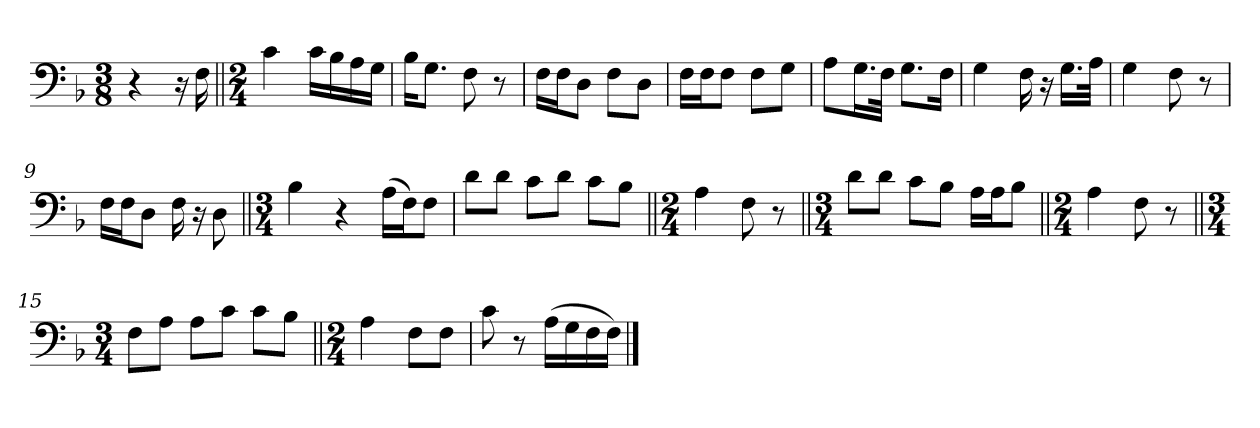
**kern
*part1
*staff1
*clefF4
*k[b-]
*M3/8
=1
4r
16r
16F\
=2||
*M2/4
4c\
16c\LL
16B-\
16A\
16G\JJ
=3
16B-\KL
8.G\J
8F\
8r
=4
16F\LL
16F\J
8D\J
8F\L
8D\J
=5
16F\LL
16F\J
8F\J
8F\L
8G\J
=6
8A\L
16.G\L
32F\JJk
8.G\L
16F\Jk
=7
4G\
16F\
16r
16.G\LL
32A\JJk
=8
4G\
8F\
8r
=9
16F\LL
16F\J
8D\J
16F\
16r
8D\
=10||
*M3/4
4B-\
4r
(16A\LL
16F\J)
8F\J
=11
8d\L
8d\J
8c\L
8d\J
8c\L
8B-\J
=12||
*M2/4
4A\
8F\
8r
=13||
*M3/4
8d\L
8d\J
8c\L
8B-\J
16A\LL
16A\J
8B-\J
=14||
*M2/4
4A\
8F\
8r
=15||
*M3/4
8F\L
8A\J
8A\L
8c\J
8c\L
8B-\J
=16||
*M2/4
4A\
8F\L
8F\J
=17
8c\
8r
(16A\LL
16G\
16F\
16F\JJ)
==
*-
